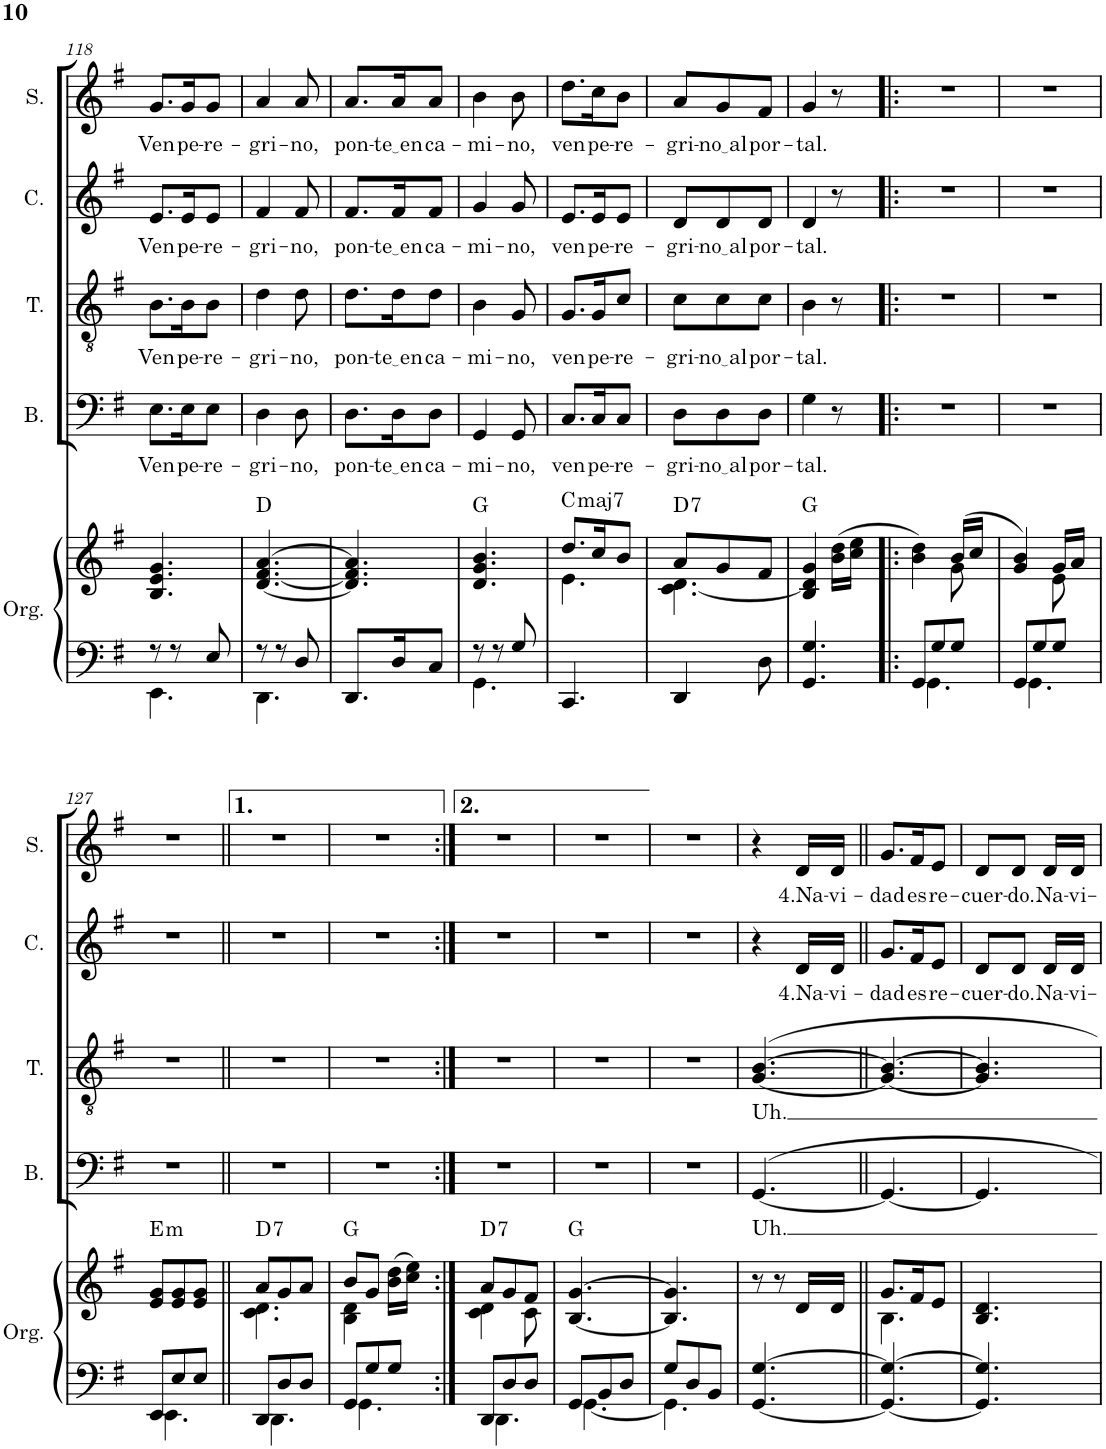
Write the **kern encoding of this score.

**kern	**kern	**harte	**kern	**text	**kern	**text	**kern	**text	**kern	**text
*part5	*part5	*part5	*part4	*part4	*part3	*part3	*part2	*part2	*part1	*part1
*staff6	*staff5	*	*staff4	*staff4	*staff3	*staff3	*staff2	*staff2	*staff1	*staff1
*I"Órgano	*	*	*I"Bajo	*	*I"Tenor	*	*I"Contralto	*	*I"Soprano	*
*	*	*	*I'B.	*	*I'T.	*	*I'C.	*	*I'S.	*
!!LO:PB:g=z
*clefF4	*clefG2	*	*clefF4	*	*clefGv2	*	*clefG2	*	*clefG2	*
*k[f#]	*k[f#]	*	*k[f#]	*	*k[f#]	*	*k[f#]	*	*k[f#]	*
*M3/8	*M3/8	*	*M3/8	*	*M3/8	*	*M3/8	*	*M3/8	*
=118	=118	=118	=118	=118	=118	=118	=118	=118	=118	=118
*^	*	*	*	*	*	*	*	*	*	*
!	!	!	!	!	!LO:LY:b	!	!LO:LY:b	!	!LO:LY:b	!	!LO:LY:b
8r	4.EE\	4.B/ 4.e/ 4.g/	.	8.E\L	Ven	8.B\L	Ven	8.e/L	Ven	8.g/L	Ven
8r	.	.	.	.	.	.	.	.	.	.	.
!	!	!	!	!	!LO:LY:b	!	!LO:LY:b	!	!LO:LY:b	!	!LO:LY:b
.	.	.	.	16E\K	pe-	16B\K	pe-	16e/K	pe-	16g/K	pe-
!	!	!	!	!	!LO:LY:b	!	!LO:LY:b	!	!LO:LY:b	!	!LO:LY:b
8E/	.	.	.	8E\J	-re-	8B\J	-re-	8e/J	-re-	8g/J	-re-
=119	=119	=119	=119	=119	=119	=119	=119	=119	=119	=119	=119
!	!	!	!	!	!LO:LY:b	!	!LO:LY:b	!	!LO:LY:b	!	!LO:LY:b
8r	4.DD\	[4.d/ [4.f#/ [4.a/	D:maj	4D\	-gri-	4d\	-gri-	4f#/	-gri-	4a/	-gri-
8r	.	.	.	.	.	.	.	.	.	.	.
!	!	!	!	!	!LO:LY:b	!	!LO:LY:b	!	!LO:LY:b	!	!LO:LY:b
8D/	.	.	.	8D\	-no,	8d\	-no,	8f#/	-no,	8a/	-no,
*v	*v	*	*	*	*	*	*	*	*	*	*
=120	=120	=120	=120	=120	=120	=120	=120	=120	=120	=120
!	!	!	!	!LO:LY:b	!	!LO:LY:b	!	!LO:LY:b	!	!LO:LY:b
8.DD/L	4.d/] 4.f#/] 4.a/]	.	8.D\L	pon-	8.d\L	pon-	8.f#/L	pon-	8.a/L	pon-
!	!	!	!	!LO:LY:b	!	!LO:LY:b	!	!LO:LY:b	!	!LO:LY:b
16D/K	.	.	16D\K	te en	16d\K	te en	16f#/K	te en	16a/K	te en
!	!	!	!	!LO:LY:b	!	!LO:LY:b	!	!LO:LY:b	!	!LO:LY:b
8C/J	.	.	8D\J	ca-	8d\J	ca-	8f#/J	ca-	8a/J	ca-
=121	=121	=121	=121	=121	=121	=121	=121	=121	=121	=121
*^	*	*	*	*	*	*	*	*	*	*
!	!	!	!	!	!LO:LY:b	!	!LO:LY:b	!	!LO:LY:b	!	!LO:LY:b
8r	4.GG\	4.d/ 4.g/ 4.b/	G:maj	4GG/	-mi-	4B\	-mi-	4g/	-mi-	4b\	-mi-
8r	.	.	.	.	.	.	.	.	.	.	.
!	!	!	!	!	!LO:LY:b	!	!LO:LY:b	!	!LO:LY:b	!	!LO:LY:b
8G/	.	.	.	8GG/	-no,	8G/	-no,	8g/	-no,	8b\	-no,
*v	*v	*	*	*	*	*	*	*	*	*	*
=122	=122	=122	=122	=122	=122	=122	=122	=122	=122	=122
*	*^	*	*	*	*	*	*	*	*	*
!	!	!	!LO:H:kt=maj7	!	!LO:LY:b	!	!LO:LY:b	!	!LO:LY:b	!	!LO:LY:b
4.CC/	8.dd/L	4.e\	C:maj7	8.C/L	ven	8.G/L	ven	8.e/L	ven	8.dd\L	ven
!	!	!	!	!	!LO:LY:b	!	!LO:LY:b	!	!LO:LY:b	!	!LO:LY:b
.	16cc/K	.	.	16C/K	pe-	16G/K	pe-	16e/K	pe-	16cc\K	pe-
!	!	!	!	!	!LO:LY:b	!	!LO:LY:b	!	!LO:LY:b	!	!LO:LY:b
.	8b/J	.	.	8C/J	-re-	8c/J	-re-	8e/J	-re-	8b\J	-re-
=123	=123	=123	=123	=123	=123	=123	=123	=123	=123	=123	=123
!	!	!	!LO:H:kt=7	!	!LO:LY:b	!	!LO:LY:b	!	!LO:LY:b	!	!LO:LY:b
4DD/	8a/L	4.c\ [4.d\	D:7	8D\L	-gri-	8c\L	-gri-	8d/L	-gri-	8a/L	-gri-
!	!	!	!	!	!LO:LY:b	!	!LO:LY:b	!	!LO:LY:b	!	!LO:LY:b
.	8g/	.	.	8D\	no al	8c\	no al	8d/	no al	8g/	no al
!	!	!	!	!	!LO:LY:b	!	!LO:LY:b	!	!LO:LY:b	!	!LO:LY:b
8D\	8f#/J	.	.	8D\J	por-	8c\J	por-	8d/J	por-	8f#/J	por-
*	*v	*v	*	*	*	*	*	*	*	*	*
=124	=124	=124	=124	=124	=124	=124	=124	=124	=124	=124
!	!	!	!	!LO:LY:b	!	!LO:LY:b	!	!LO:LY:b	!	!LO:LY:b
4.GG/ 4.G/	4B/ 4d/] 4g/	G:maj	4G\	-tal.	4B\	-tal.	4d/	-tal.	4g/	-tal.
.	(16b\ 16dd\LL	.	8r	.	8r	.	8r	.	8r	.
.	16cc\ 16ee\JJ	.	.	.	.	.	.	.	.	.
=125!|:	=125!|:	=125!|:	=125!|:	=125!|:	=125!|:	=125!|:	=125!|:	=125!|:	=125!|:	=125!|:
*^	*^	*	*	*	*	*	*	*	*	*
8GG/L	4.GG\	4b\ 4dd\)	4ryy	.	4.r	.	4.r	.	4.r	.	4.r	.
8G/	.	.	.	.	.	.	.	.	.	.	.	.
8G/J	.	(16b/LL	8g\	.	.	.	.	.	.	.	.	.
.	.	16cc/JJ	.	.	.	.	.	.	.	.	.	.
=126	=126	=126	=126	=126	=126	=126	=126	=126	=126	=126	=126	=126
8GG/L	4.GG\	4g/ 4b/)	4ryy	.	4.r	.	4.r	.	4.r	.	4.r	.
8G/	.	.	.	.	.	.	.	.	.	.	.	.
8G/J	.	16g/LL	8e\	.	.	.	.	.	.	.	.	.
.	.	16a/JJ	.	.	.	.	.	.	.	.	.	.
*	*	*v	*v	*	*	*	*	*	*	*	*	*
!!LO:LB:g=z
=127	=127	=127	=127	=127	=127	=127	=127	=127	=127	=127	=127
!	!	!	!LO:H:kt=m	!	!	!	!	!	!	!	!
8EE/L	4.EE\	8e/ 8g/L	E:min	4.r	.	4.r	.	4.r	.	4.r	.
8E/	.	8e/ 8g/	.	.	.	.	.	.	.	.	.
8E/J	.	8e/ 8g/J	.	.	.	.	.	.	.	.	.
=128||	=128||	=128||	=128||	=128||	=128||	=128||	=128||	=128||	=128||	=128||	=128||
*	*	*^	*	*	*	*	*	*	*	*	*
!	!	!	!	!LO:H:kt=7	!	!	!	!	!	!	!	!
8DD/L	4.DD\	8a/L	4.c\ 4.d\	D:7	4.r	.	4.r	.	4.r	.	4.r	.
8D/	.	8g/	.	.	.	.	.	.	.	.	.	.
8D/J	.	8a/J	.	.	.	.	.	.	.	.	.	.
=129	=129	=129	=129	=129	=129	=129	=129	=129	=129	=129	=129	=129
8GG/L	4.GG\	8b/L	4B\ 4d\	G:maj	4.r	.	4.r	.	4.r	.	4.r	.
8G/	.	8g/J	.	.	.	.	.	.	.	.	.	.
8G/J	.	(16b\ 16dd\LL	8ryy	.	.	.	.	.	.	.	.	.
.	.	16cc\ 16ee\JJ)	.	.	.	.	.	.	.	.	.	.
=130:|!	=130:|!	=130:|!	=130:|!	=130:|!	=130:|!	=130:|!	=130:|!	=130:|!	=130:|!	=130:|!	=130:|!	=130:|!
!	!	!	!	!LO:H:kt=7	!	!	!	!	!	!	!	!
8DD/L	4.DD\	8a/L	4c\ 4d\	D:7	4.r	.	4.r	.	4.r	.	4.r	.
8D/	.	8g/	.	.	.	.	.	.	.	.	.	.
8D/J	.	8f#/J	8c\	.	.	.	.	.	.	.	.	.
*	*	*v	*v	*	*	*	*	*	*	*	*	*
=131	=131	=131	=131	=131	=131	=131	=131	=131	=131	=131	=131
8GG/L	[4.GG\	[4.B/ [4.g/	G:maj	4.r	.	4.r	.	4.r	.	4.r	.
8BB/	.	.	.	.	.	.	.	.	.	.	.
8D/J	.	.	.	.	.	.	.	.	.	.	.
=132	=132	=132	=132	=132	=132	=132	=132	=132	=132	=132	=132
8G/L	4.GG\]	4.B/] 4.g/]	.	4.r	.	4.r	.	4.r	.	4.r	.
8D/	.	.	.	.	.	.	.	.	.	.	.
8BB/J	.	.	.	.	.	.	.	.	.	.	.
*v	*v	*	*	*	*	*	*	*	*	*	*
=133	=133	=133	=133	=133	=133	=133	=133	=133	=133	=133
!	!	!	!	!LO:LY:b	!	!LO:LY:b	!	!	!	!
[4.GG/ [4.G/	8r	.	[4.GG/	Uh.	[4.G/ [4.B/	Uh.	4r	.	4r	.
.	8r	.	.	.	.	.	.	.	.	.
!	!	!	!	!	!	!	!	!LO:LY:b	!	!LO:LY:b
.	16d/LL	.	.	.	.	.	16d/LL	4.Na-	16d/LL	4.Na-
!	!	!	!	!	!	!	!	!LO:LY:b	!	!LO:LY:b
.	16d/JJ	.	.	.	.	.	16d/JJ	-vi-	16d/JJ	-vi-
=134||	=134||	=134||	=134||	=134||	=134||	=134||	=134||	=134||	=134||	=134||
*	*^	*	*	*	*	*	*	*	*	*
!	!	!	!	!	!	!	!	!	!LO:LY:b	!	!LO:LY:b
4.GG/_ 4.G/_	8.g/L	4.B\	.	4.GG/_	.	4.G/_ 4.B/_	.	8.g/L	-dad	8.g/L	-dad
!	!	!	!	!	!	!	!	!	!LO:LY:b	!	!LO:LY:b
.	16f#/K	.	.	.	.	.	.	16f#/K	es	16f#/K	es
!	!	!	!	!	!	!	!	!	!LO:LY:b	!	!LO:LY:b
.	8e/J	.	.	.	.	.	.	8e/J	re-	8e/J	re-
*	*v	*v	*	*	*	*	*	*	*	*	*
=135	=135	=135	=135	=135	=135	=135	=135	=135	=135	=135
!	!	!	!	!	!	!	!	!LO:LY:b	!	!LO:LY:b
4.GG/] 4.G/]	4.B/ 4.d/	.	4.GG/]	.	4.G/] 4.B/]	.	8d/L	-cuer-	8d/L	-cuer-
!	!	!	!	!	!	!	!	!LO:LY:b	!	!LO:LY:b
.	.	.	.	.	.	.	8d/J	-do.	8d/J	-do.
!	!	!	!	!	!	!	!	!LO:LY:b	!	!LO:LY:b
.	.	.	.	.	.	.	16d/LL	Na-	16d/LL	Na-
!	!	!	!	!	!	!	!	!LO:LY:b	!	!LO:LY:b
.	.	.	.	.	.	.	16d/JJ	-vi-	16d/JJ	-vi-
=	=	=	=	=	=	=	=	=	=	=
*-	*-	*-	*-	*-	*-	*-	*-	*-	*-	*-
